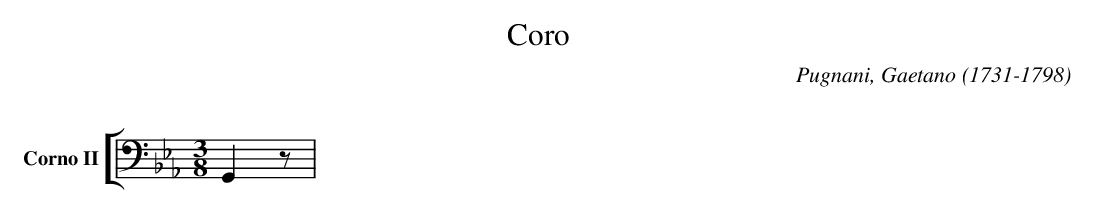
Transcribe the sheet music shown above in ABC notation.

X:1
T:Coro
C:Pugnani, Gaetano (1731-1798)
M:3/8
L:1/8
K:Cm
V: 2 clef=alto name="Corno II" sname="Cor. II"
%%staves [( 2 )]
[Q:Andante] [K:bass] G,,2z|\
